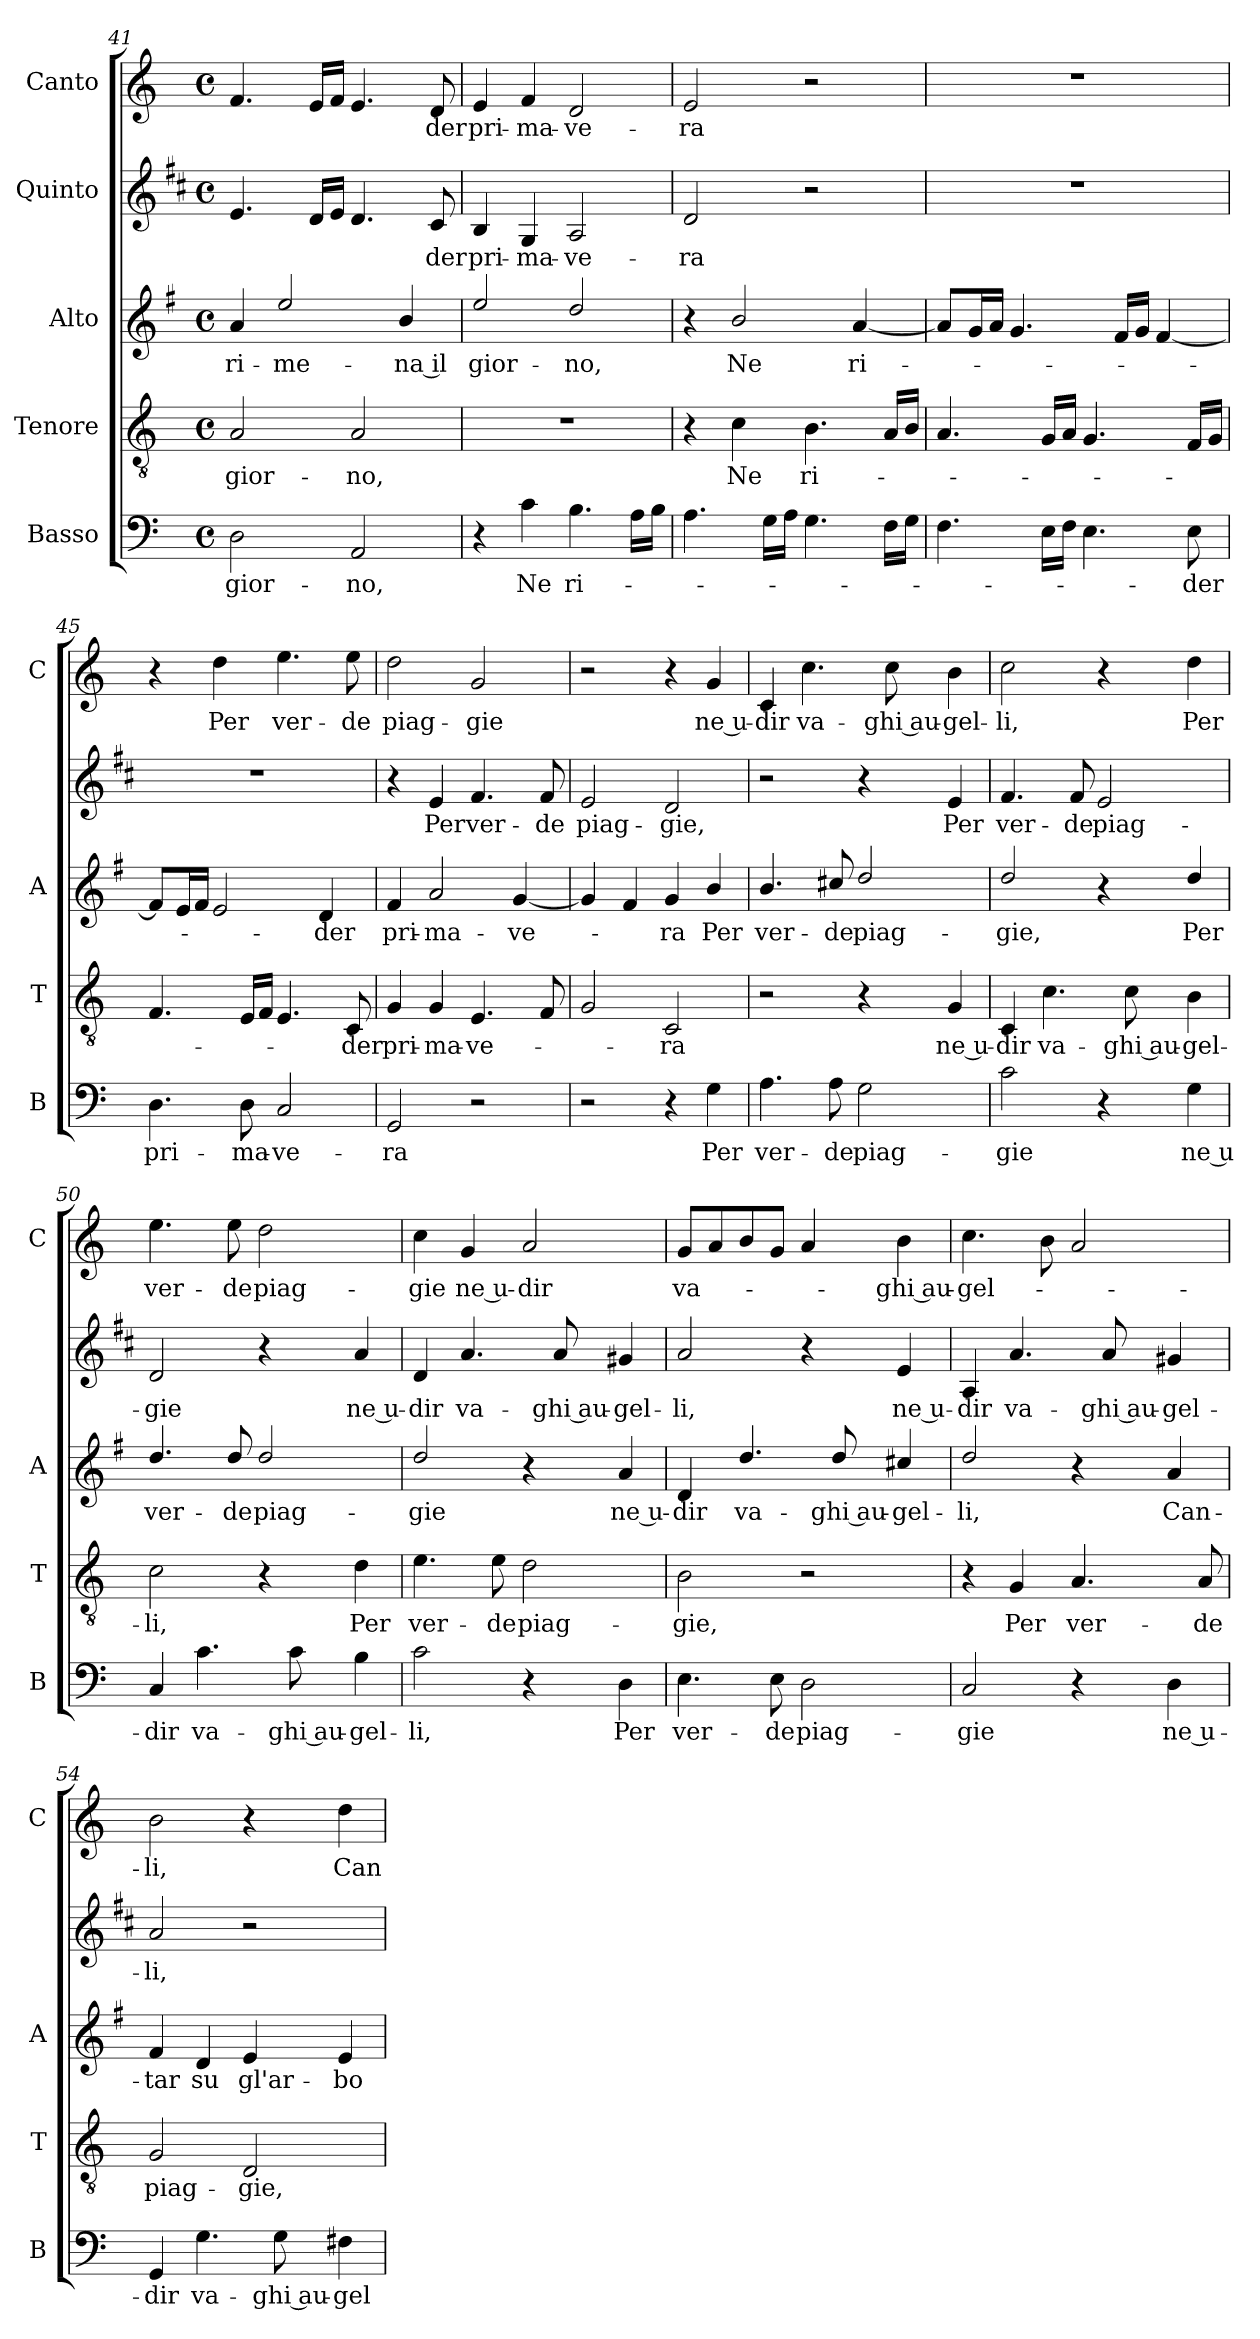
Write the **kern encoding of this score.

**kern	**text	**kern	**text	**kern	**text	**kern	**text	**kern	**text
*part5	*part5	*part4	*part4	*part3	*part3	*part2	*part2	*part1	*part1
*staff5	*staff5	*staff4	*staff4	*staff3	*staff3	*staff2	*staff2	*staff1	*staff1
*I"Basso	*	*I"Tenore	*	*I"Alto	*	*I"Quinto	*	*I"Canto	*
*I'B	*	*I'T	*	*I'A	*	*	*	*I'C	*
*clefF4	*	*clefGv2	*	*clefG2	*	*clefG2	*	*clefG2	*
*	*	*	*	*ITrd4c7	*	*ITrd1c2	*	*	*
*k[]	*	*k[]	*	*k[]	*	*k[]	*	*k[]	*
*C:	*	*C:	*	*C:	*	*C:	*	*C:	*
*M4/4	*	*M4/4	*	*M4/4	*	*M4/4	*	*M4/4	*
*met(c)	*	*met(c)	*	*met(c)	*	*met(c)	*	*met(c)	*
=41	=41	=41	=41	=41	=41	=41	=41	=41	=41
!	!LO:LY:b	!	!LO:LY:b	!	!LO:LY:b	!	!	!	!
2D\	gior-	2A/	gior-	4d/	ri-	4.d/	.	4.f/	.
!	!	!	!	!	!LO:LY:b	!	!	!	!
.	.	.	.	2a/	-me-	.	.	.	.
.	.	.	.	.	.	16c/LL	.	16e/LL	.
.	.	.	.	.	.	16d/JJ	.	16f/JJ	.
!	!LO:LY:b	!	!LO:LY:b	!	!	!	!	!	!
2AA/	-no,	2A/	-no,	.	.	4.c/	.	4.e/	.
!	!	!	!	!	!LO:LY:b	!	!	!	!
.	.	.	.	4e/	-na il	.	.	.	.
!	!	!	!	!	!	!	!LO:LY:b	!	!LO:LY:b
.	.	.	.	.	.	8B/	-der	8d/	-der
!!LO:PB:g=z
=42	=42	=42	=42	=42	=42	=42	=42	=42	=42
!	!	!	!	!	!LO:LY:b	!	!LO:LY:b	!	!LO:LY:b
4r	.	1r	.	2a/	gior-	4A/	pri-	4e/	pri-
!	!LO:LY:b	!	!	!	!	!	!LO:LY:b	!	!LO:LY:b
4c\	Ne	.	.	.	.	4F/	-ma-	4f/	-ma-
!	!LO:LY:b	!	!	!	!LO:LY:b	!	!LO:LY:b	!	!LO:LY:b
4.B\	ri-	.	.	2g/	-no,	2G/	-ve-	2d/	-ve-
16A\LL	.	.	.	.	.	.	.	.	.
16B\JJ	.	.	.	.	.	.	.	.	.
=43	=43	=43	=43	=43	=43	=43	=43	=43	=43
!	!	!	!	!	!	!	!LO:LY:b	!	!LO:LY:b
4.A\	.	4r	.	4r	.	2c/	-ra	2e/	-ra
!	!	!	!LO:LY:b	!	!LO:LY:b	!	!	!	!
.	.	4c\	Ne	2e/	Ne	.	.	.	.
16G\LL	.	.	.	.	.	.	.	.	.
16A\JJ	.	.	.	.	.	.	.	.	.
!	!	!	!LO:LY:b	!	!	!	!	!	!
4.G\	.	4.B\	ri-	.	.	2r	.	2r	.
!	!	!	!	!	!LO:LY:b	!	!	!	!
.	.	.	.	[4d/	ri-	.	.	.	.
16F\LL	.	16A/LL	.	.	.	.	.	.	.
16G\JJ	.	16B/JJ	.	.	.	.	.	.	.
=44	=44	=44	=44	=44	=44	=44	=44	=44	=44
4.F\	.	4.A/	.	8d/L]	.	1r	.	1r	.
.	.	.	.	16c/L	.	.	.	.	.
.	.	.	.	16d/JJ	.	.	.	.	.
.	.	.	.	4.c/	.	.	.	.	.
16E\LL	.	16G/LL	.	.	.	.	.	.	.
16F\JJ	.	16A/JJ	.	.	.	.	.	.	.
4.E\	.	4.G/	.	.	.	.	.	.	.
.	.	.	.	16B/LL	.	.	.	.	.
.	.	.	.	16c/JJ	.	.	.	.	.
.	.	.	.	[4B/	.	.	.	.	.
!	!LO:LY:b	!	!	!	!	!	!	!	!
8E\	-der	16F/LL	.	.	.	.	.	.	.
.	.	16G/JJ	.	.	.	.	.	.	.
=45	=45	=45	=45	=45	=45	=45	=45	=45	=45
!	!LO:LY:b	!	!	!	!	!	!	!	!
4.D\	pri-	4.F/	.	8B/L]	.	1r	.	4r	.
.	.	.	.	16A/L	.	.	.	.	.
.	.	.	.	16B/JJ	.	.	.	.	.
!	!	!	!	!	!	!	!	!	!LO:LY:b
.	.	.	.	2A/	.	.	.	4dd\	Per
!	!LO:LY:b	!	!	!	!	!	!	!	!
8D\	-ma-	16E/LL	.	.	.	.	.	.	.
.	.	16F/JJ	.	.	.	.	.	.	.
!	!LO:LY:b	!	!	!	!	!	!	!	!LO:LY:b
2C/	-ve-	4.E/	.	.	.	.	.	4.ee\	ver-
!	!	!	!	!	!LO:LY:b	!	!	!	!
.	.	.	.	4G/	-der	.	.	.	.
!	!	!	!LO:LY:b	!	!	!	!	!	!LO:LY:b
.	.	8C/	-der	.	.	.	.	8ee\	-de
=46	=46	=46	=46	=46	=46	=46	=46	=46	=46
!	!LO:LY:b	!	!LO:LY:b	!	!LO:LY:b	!	!	!	!LO:LY:b
2GG/	-ra	4G/	pri-	4B/	pri-	4r	.	2dd\	piag-
!	!	!	!LO:LY:b	!	!LO:LY:b	!	!LO:LY:b	!	!
.	.	4G/	-ma-	2d/	-ma-	4d/	Per	.	.
!	!	!	!LO:LY:b	!	!	!	!LO:LY:b	!	!LO:LY:b
2r	.	4.E/	-ve-	.	.	4.e/	ver-	2g/	-gie
!	!	!	!	!	!LO:LY:b	!	!	!	!
.	.	.	.	[4c/	-ve-	.	.	.	.
!	!	!	!	!	!	!	!LO:LY:b	!	!
.	.	8F/	.	.	.	8e/	-de	.	.
=47	=47	=47	=47	=47	=47	=47	=47	=47	=47
!	!	!	!	!	!	!	!LO:LY:b	!	!
2r	.	2G/	.	4c/]	.	2d/	piag-	2r	.
.	.	.	.	4B/	.	.	.	.	.
!	!	!	!LO:LY:b	!	!LO:LY:b	!	!LO:LY:b	!	!
4r	.	2C/	-ra	4c/	-ra	2c/	-gie,	4r	.
!	!LO:LY:b	!	!	!	!LO:LY:b	!	!	!	!LO:LY:b
4G\	Per	.	.	4e/	Per	.	.	4g/	ne u-
!!LO:LB:g=z
=48	=48	=48	=48	=48	=48	=48	=48	=48	=48
!	!LO:LY:b	!	!	!	!LO:LY:b	!	!	!	!LO:LY:b
4.A\	ver-	2r	.	4.e/	ver-	2r	.	4c/	-dir
!	!	!	!	!	!	!	!	!	!LO:LY:b
.	.	.	.	.	.	.	.	4.cc\	va-
!	!LO:LY:b	!	!	!	!LO:LY:b	!	!	!	!
8A\	-de	.	.	8f#X/	-de	.	.	.	.
!	!LO:LY:b	!	!	!	!LO:LY:b	!	!	!	!
2G\	piag-	4r	.	2g/	piag-	4r	.	.	.
!	!	!	!	!	!	!	!	!	!LO:LY:b
.	.	.	.	.	.	.	.	8cc\	-ghi au-
!	!	!	!LO:LY:b	!	!	!	!LO:LY:b	!	!LO:LY:b
.	.	4G/	ne u-	.	.	4d/	Per	4b\	-gel-
=49	=49	=49	=49	=49	=49	=49	=49	=49	=49
!	!LO:LY:b	!	!LO:LY:b	!	!LO:LY:b	!	!LO:LY:b	!	!LO:LY:b
2c\	-gie	4C/	-dir	2g/	-gie,	4.e/	ver-	2cc\	-li,
!	!	!	!LO:LY:b	!	!	!	!	!	!
.	.	4.c\	va-	.	.	.	.	.	.
!	!	!	!	!	!	!	!LO:LY:b	!	!
.	.	.	.	.	.	8e/	-de	.	.
!	!	!	!	!	!	!	!LO:LY:b	!	!
4r	.	.	.	4r	.	2d/	piag-	4r	.
!	!	!	!LO:LY:b	!	!	!	!	!	!
.	.	8c\	-ghi au-	.	.	.	.	.	.
!	!LO:LY:b	!	!LO:LY:b	!	!LO:LY:b	!	!	!	!LO:LY:b
4G\	ne u-	4B\	-gel-	4g/	Per	.	.	4dd\	Per
=50	=50	=50	=50	=50	=50	=50	=50	=50	=50
!	!LO:LY:b	!	!LO:LY:b	!	!LO:LY:b	!	!LO:LY:b	!	!LO:LY:b
4C/	-dir	2c\	-li,	4.g/	ver-	2c/	-gie	4.ee\	ver-
!	!LO:LY:b	!	!	!	!	!	!	!	!
4.c\	va-	.	.	.	.	.	.	.	.
!	!	!	!	!	!LO:LY:b	!	!	!	!LO:LY:b
.	.	.	.	8g/	-de	.	.	8ee\	-de
!	!	!	!	!	!LO:LY:b	!	!	!	!LO:LY:b
.	.	4r	.	2g/	piag-	4r	.	2dd\	piag-
!	!LO:LY:b	!	!	!	!	!	!	!	!
8c\	-ghi au-	.	.	.	.	.	.	.	.
!	!LO:LY:b	!	!LO:LY:b	!	!	!	!LO:LY:b	!	!
4B\	-gel-	4d\	Per	.	.	4g/	ne u-	.	.
=51	=51	=51	=51	=51	=51	=51	=51	=51	=51
!	!LO:LY:b	!	!LO:LY:b	!	!LO:LY:b	!	!LO:LY:b	!	!LO:LY:b
2c\	-li,	4.e\	ver-	2g/	-gie	4c/	-dir	4cc\	-gie
!	!	!	!	!	!	!	!LO:LY:b	!	!LO:LY:b
.	.	.	.	.	.	4.g/	va-	4g/	ne u-
!	!	!	!LO:LY:b	!	!	!	!	!	!
.	.	8e\	-de	.	.	.	.	.	.
!	!	!	!LO:LY:b	!	!	!	!	!	!LO:LY:b
4r	.	2d\	piag-	4r	.	.	.	2a/	-dir
!	!	!	!	!	!	!	!LO:LY:b	!	!
.	.	.	.	.	.	8g/	-ghi au-	.	.
!	!LO:LY:b	!	!	!	!LO:LY:b	!	!LO:LY:b	!	!
4D\	Per	.	.	4d/	ne u-	4f#X/	-gel-	.	.
=52	=52	=52	=52	=52	=52	=52	=52	=52	=52
!	!LO:LY:b	!	!LO:LY:b	!	!LO:LY:b	!	!LO:LY:b	!	!LO:LY:b
4.E\	ver-	2B\	-gie,	4G/	-dir	2g/	-li,	8g/L	va-
.	.	.	.	.	.	.	.	8a/	.
!	!	!	!	!	!LO:LY:b	!	!	!	!
.	.	.	.	4.g/	va-	.	.	8b/	.
!	!LO:LY:b	!	!	!	!	!	!	!	!
8E\	-de	.	.	.	.	.	.	8g/J	.
!	!LO:LY:b	!	!	!	!	!	!	!	!
2D\	piag-	2r	.	.	.	4r	.	4a/	.
!	!	!	!	!	!LO:LY:b	!	!	!	!
.	.	.	.	8g/	-ghi au-	.	.	.	.
!	!	!	!	!	!LO:LY:b	!	!LO:LY:b	!	!LO:LY:b
.	.	.	.	4f#X/	-gel-	4d/	ne u-	4b\	-ghi au-
=53	=53	=53	=53	=53	=53	=53	=53	=53	=53
!	!LO:LY:b	!	!	!	!LO:LY:b	!	!LO:LY:b	!	!LO:LY:b
2C/	-gie	4r	.	2g/	-li,	4G/	-dir	4.cc\	-gel-
!	!	!	!LO:LY:b	!	!	!	!LO:LY:b	!	!
.	.	4G/	Per	.	.	4.g/	va-	.	.
.	.	.	.	.	.	.	.	8b\	.
!	!	!	!LO:LY:b	!	!	!	!	!	!
4r	.	4.A/	ver-	4r	.	.	.	2a/	.
!	!	!	!	!	!	!	!LO:LY:b	!	!
.	.	.	.	.	.	8g/	-ghi au-	.	.
!	!LO:LY:b	!	!	!	!LO:LY:b	!	!LO:LY:b	!	!
4D\	ne u-	.	.	4d/	Can-	4f#X/	-gel-	.	.
!	!	!	!LO:LY:b	!	!	!	!	!	!
.	.	8A/	-de	.	.	.	.	.	.
!!LO:LB:g=z
=54	=54	=54	=54	=54	=54	=54	=54	=54	=54
!	!LO:LY:b	!	!LO:LY:b	!	!LO:LY:b	!	!LO:LY:b	!	!LO:LY:b
4GG/	-dir	2G/	piag-	4B/	-tar	2g/	-li,	2b\	-li,
!	!LO:LY:b	!	!	!	!LO:LY:b	!	!	!	!
4.G\	va-	.	.	4G/	su	.	.	.	.
!	!	!	!LO:LY:b	!	!LO:LY:b	!	!	!	!
.	.	2D/	-gie,	4A/	gl'ar-	2r	.	4r	.
!	!LO:LY:b	!	!	!	!	!	!	!	!
8G\	-ghi au-	.	.	.	.	.	.	.	.
!	!LO:LY:b	!	!	!	!LO:LY:b	!	!	!	!LO:LY:b
4F#X\	-gel-	.	.	4A/	-bo-	.	.	4dd\	Can-
=	=	=	=	=	=	=	=	=	=
*-	*-	*-	*-	*-	*-	*-	*-	*-	*-
